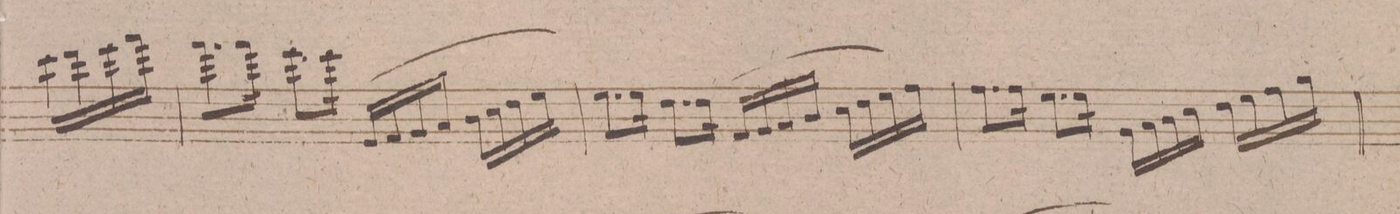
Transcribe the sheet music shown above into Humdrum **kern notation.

**kern	**dynam
*I"Violino 1mo	*
*clefG2	*
*k[f#c#g#d#]	*
*met(c)	*
*M4/4	*
16ccc#\LL	.
16ddd#\	.
16eee\	.
16fff#\JJ	.
=181	=181
8.fff#\L	.
16fff#\Jk	.
8.eee\L	.
16eee\Jk	.
(>16e/LL	.
16f#/	.
16g#/	.
16a/JJ	.
16b\LL	.
16cc#\	.
16dd#\	.
16ee\JJ)	.
=182	=182
8.ee\L	.
16ee\Jk	.
8.dd#\L	.
16dd#\Jk	.
(>16f#/LL	.
16g#/	.
16a/	.
16b/JJ	.
16cc#\LL	.
16dd#\	.
16ee\	.
16ff#\JJ)	.
=183	=183
8.ff#\L	.
16ff#\Jk	.
8.ee\L	.
16ee\Jk	.
16g#/LL	.
16a/	.
16b\	.
16cc#\JJ	.
16dd#\LL	.
16ee\	.
16ff#\	.
16gg#\JJ	.
=184	=184
*-	*-
